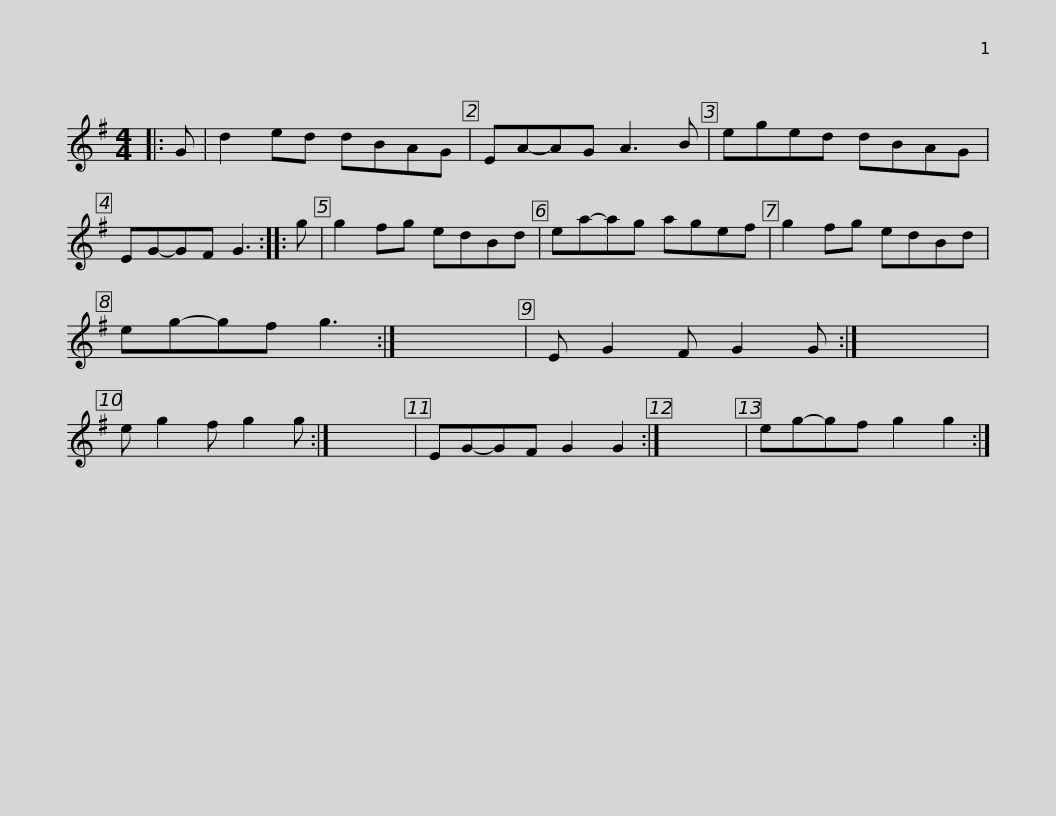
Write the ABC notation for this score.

X:1
L:1/8
M:4/4
I:linebreak $
K:G
V:1 treble
V:1
|: G | d2 ed dBAG | EA-AG A3 B | eged dBAG | EG-GF G3 :: %5
 g | g2 fg edBd |$ ea-ag agef | g2 fg edBd | eg-gf g3 :| %10
 x8 | E G2 F G2 G :| x8 | e g2 f g2 g :| x8 |$ %15
 EG-GF G2 G2 :| x8 | eg-gf g2 g2 :| %18
